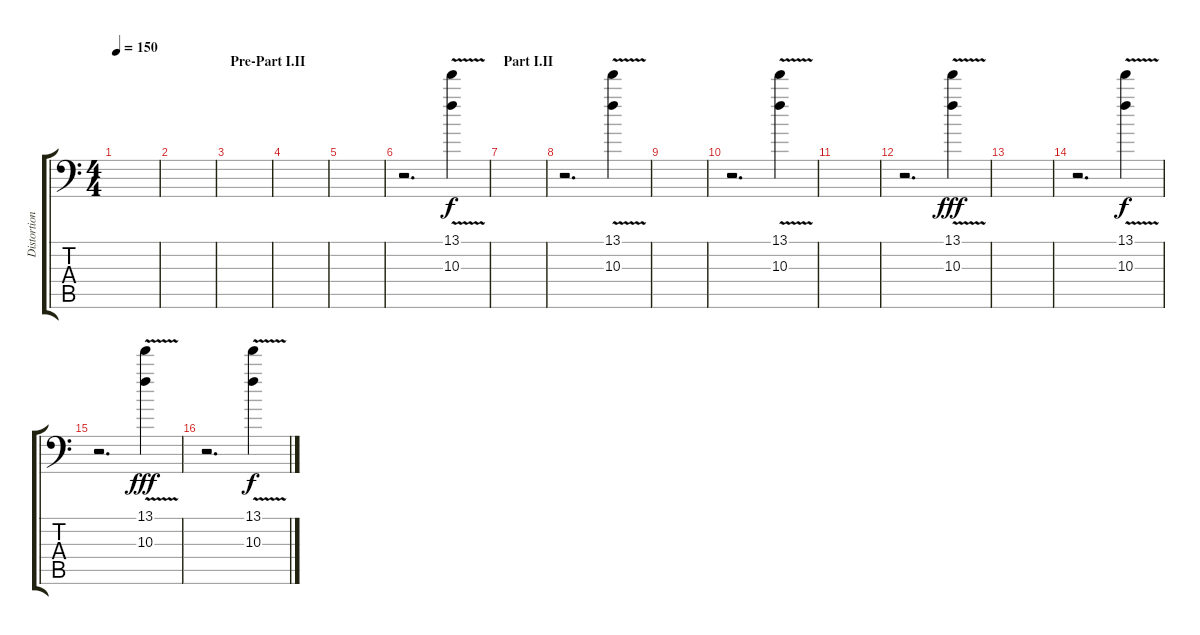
\track ("Distortion" "Distortion") {instrument distortionguitar}
\staff {score tabs}
\tuning (E4 B3 G3 D2 A1 E1) {hide}
\ts (4 4)
\tempo 150
\clef f4
\ks c
|
|
\section ("" "Pre-Part I.II")
|
|
|
r.2{d} (13.1{v} 10.3).4 |
\section ("" "Part I.II")
|
r.2{d} (13.1{v} 10.3).4 |
|
r.2{d} (13.1{v} 10.3).4 |
|
r.2{d} (13.1{v} 10.3).4{dy fff} |
|
r.2{d} (13.1{v} 10.3).4{dy f} |
r.2{d} (13.1{v} 10.3).4{dy fff} |
r.2{d} (13.1{v} 10.3).4{dy f}
